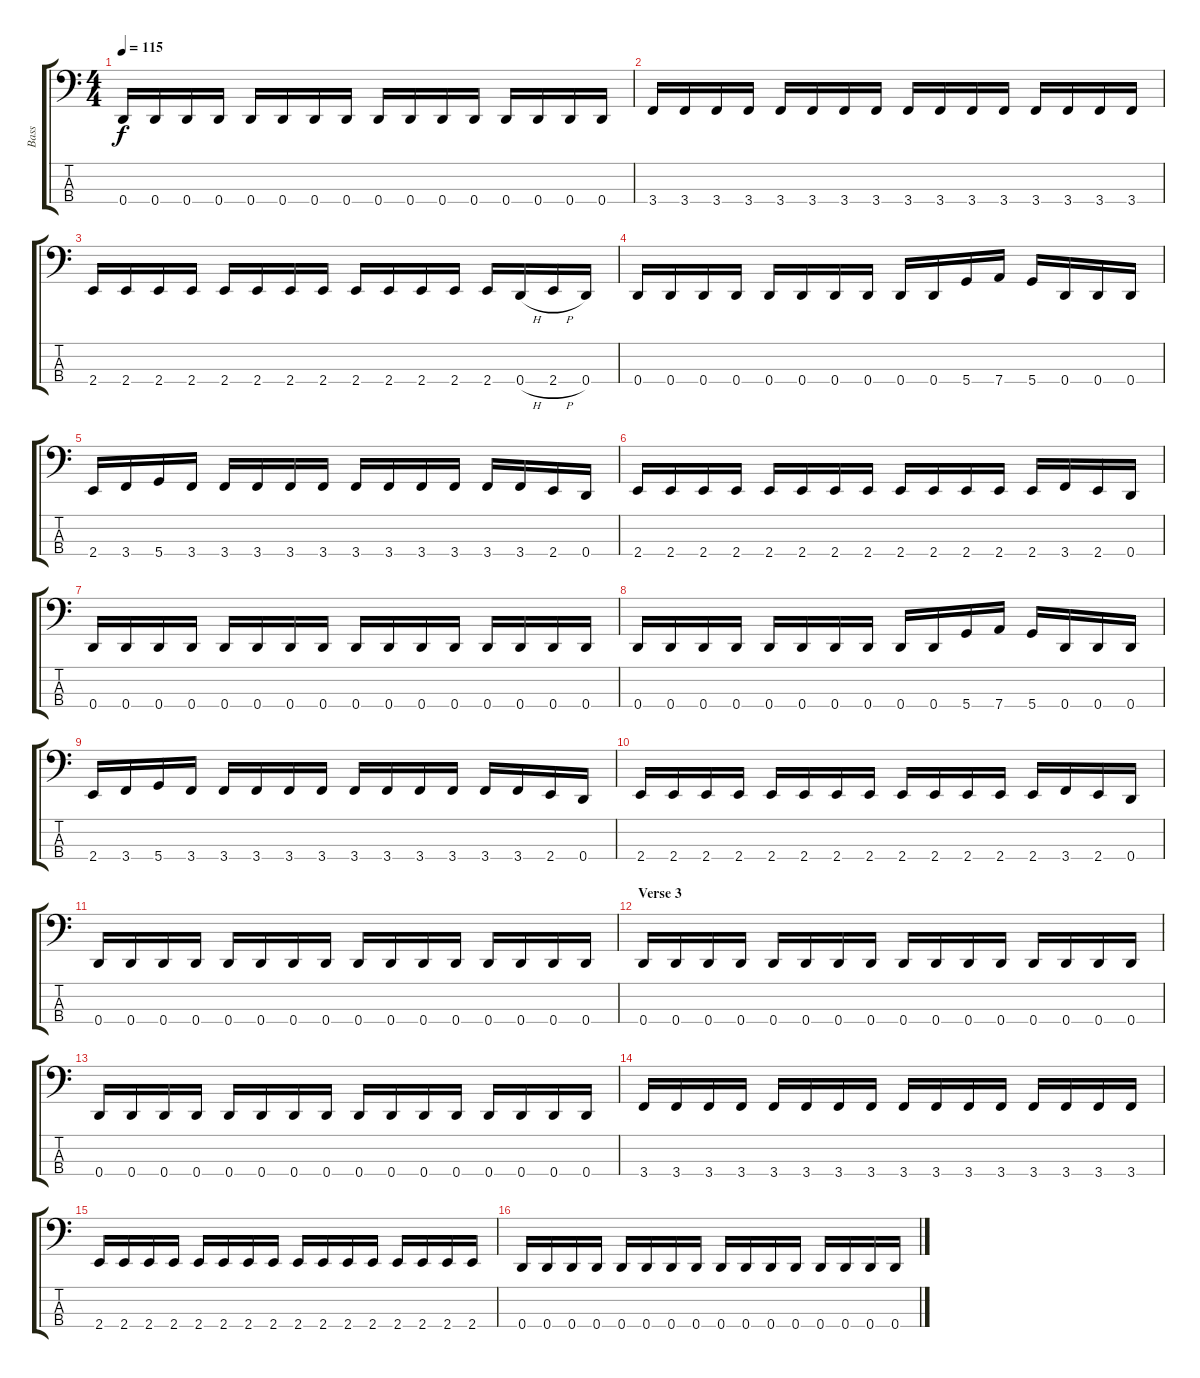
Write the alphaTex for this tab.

\track ("Bass" "Bass") {instrument electricbassfinger}
\staff {score tabs}
\tuning (G2 D2 A1 D1) {hide}
\ts (4 4)
\tempo 115
\clef f4
\ks c
0.4.16{dy f} 0.4.16 0.4.16 0.4.16 0.4.16 0.4.16 0.4.16 0.4.16 0.4.16 0.4.16 0.4.16 0.4.16 0.4.16 0.4.16 0.4.16 0.4.16 |
3.4.16 3.4.16 3.4.16 3.4.16 3.4.16 3.4.16 3.4.16 3.4.16 3.4.16 3.4.16 3.4.16 3.4.16 3.4.16 3.4.16 3.4.16 3.4.16 |
2.4.16 2.4.16 2.4.16 2.4.16 2.4.16 2.4.16 2.4.16 2.4.16 2.4.16 2.4.16 2.4.16 2.4.16 2.4.16 0.4{h}.16 2.4{h}.16 0.4.16 |
0.4.16{volume 13} 0.4.16 0.4.16 0.4.16 0.4.16 0.4.16 0.4.16 0.4.16 0.4.16 0.4.16 5.4.16 7.4.16 5.4.16 0.4.16 0.4.16 0.4.16 |
2.4.16 3.4.16 5.4.16 3.4.16 3.4.16 3.4.16 3.4.16 3.4.16 3.4.16 3.4.16 3.4.16 3.4.16 3.4.16 3.4.16 2.4.16 0.4.16 |
2.4.16 2.4.16 2.4.16 2.4.16 2.4.16 2.4.16 2.4.16 2.4.16 2.4.16 2.4.16 2.4.16 2.4.16 2.4.16 3.4.16 2.4.16 0.4.16 |
0.4.16 0.4.16 0.4.16 0.4.16 0.4.16 0.4.16 0.4.16 0.4.16 0.4.16 0.4.16 0.4.16 0.4.16 0.4.16 0.4.16 0.4.16 0.4.16 |
0.4.16 0.4.16 0.4.16 0.4.16 0.4.16 0.4.16 0.4.16 0.4.16 0.4.16 0.4.16 5.4.16 7.4.16 5.4.16 0.4.16 0.4.16 0.4.16 |
2.4.16 3.4.16 5.4.16 3.4.16 3.4.16 3.4.16 3.4.16 3.4.16 3.4.16 3.4.16 3.4.16 3.4.16 3.4.16 3.4.16 2.4.16 0.4.16 |
2.4.16 2.4.16 2.4.16 2.4.16 2.4.16 2.4.16 2.4.16 2.4.16 2.4.16 2.4.16 2.4.16 2.4.16 2.4.16 3.4.16 2.4.16 0.4.16 |
0.4.16 0.4.16 0.4.16 0.4.16 0.4.16 0.4.16 0.4.16 0.4.16 0.4.16 0.4.16 0.4.16 0.4.16 0.4.16 0.4.16 0.4.16 0.4.16 |
\section ("" "Verse 3")
0.4.16{volume 11} 0.4.16 0.4.16 0.4.16 0.4.16 0.4.16 0.4.16 0.4.16 0.4.16 0.4.16 0.4.16 0.4.16 0.4.16 0.4.16 0.4.16 0.4.16 |
0.4.16 0.4.16 0.4.16 0.4.16 0.4.16 0.4.16 0.4.16 0.4.16 0.4.16 0.4.16 0.4.16 0.4.16 0.4.16 0.4.16 0.4.16 0.4.16 |
3.4.16 3.4.16 3.4.16 3.4.16 3.4.16 3.4.16 3.4.16 3.4.16 3.4.16 3.4.16 3.4.16 3.4.16 3.4.16 3.4.16 3.4.16 3.4.16 |
2.4.16 2.4.16 2.4.16 2.4.16 2.4.16 2.4.16 2.4.16 2.4.16 2.4.16 2.4.16 2.4.16 2.4.16 2.4.16 2.4.16 2.4.16 2.4.16 |
0.4.16 0.4.16 0.4.16 0.4.16 0.4.16 0.4.16 0.4.16 0.4.16 0.4.16 0.4.16 0.4.16 0.4.16 0.4.16 0.4.16 0.4.16 0.4.16
